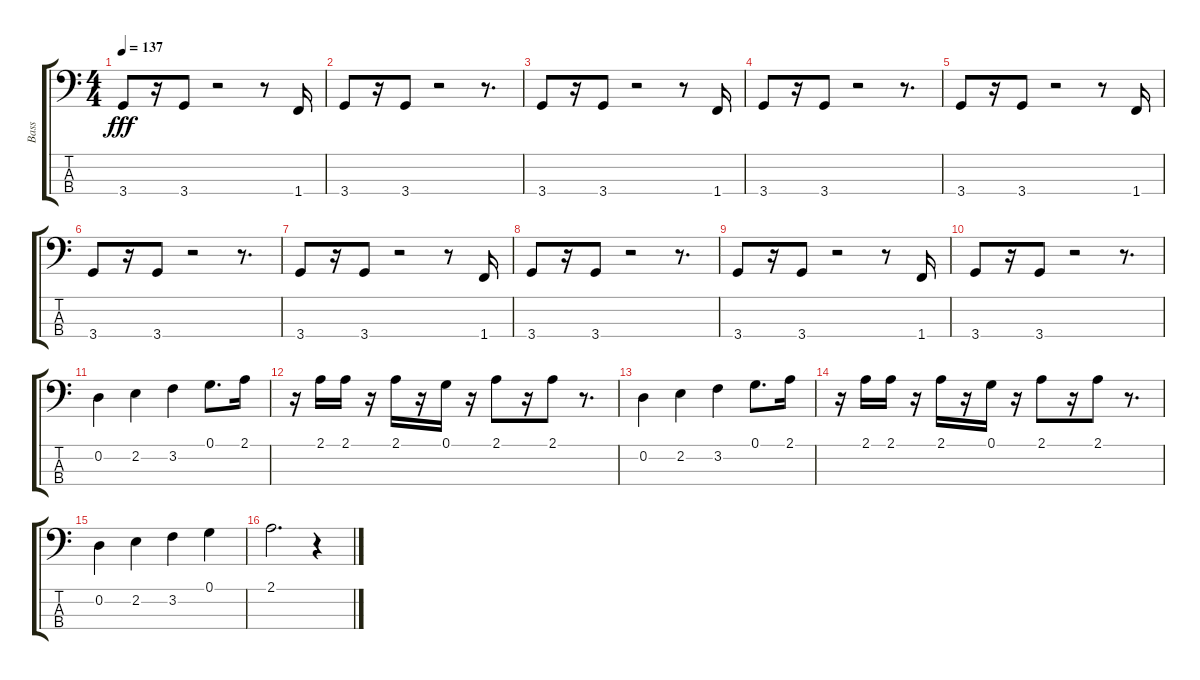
\track ("Bass" "Bass") {instrument slapbass1}
\staff {score tabs}
\tuning (G2 D2 A1 E1) {hide}
\ts (4 4)
\tempo 137
\clef f4
\ks c
3.4.8{dy fff} r.16 3.4.8 r.2 r.8 1.4.16 |
3.4.8 r.16 3.4.8 r.2 r.8{d} |
3.4.8 r.16 3.4.8 r.2 r.8 1.4.16 |
3.4.8 r.16 3.4.8 r.2 r.8{d} |
3.4.8 r.16 3.4.8 r.2 r.8 1.4.16 |
3.4.8 r.16 3.4.8 r.2 r.8{d} |
3.4.8 r.16 3.4.8 r.2 r.8 1.4.16 |
3.4.8 r.16 3.4.8 r.2 r.8{d} |
3.4.8 r.16 3.4.8 r.2 r.8 1.4.16 |
3.4.8 r.16 3.4.8 r.2 r.8{d} |
0.2.4 2.2.4 3.2.4 0.1.8{d} 2.1.16 |
r.16 2.1.16 2.1.16 r.16 2.1.16 r.16 0.1.16 r.16 2.1.8 r.16 2.1.8 r.8{d} |
0.2.4 2.2.4 3.2.4 0.1.8{d} 2.1.16 |
r.16 2.1.16 2.1.16 r.16 2.1.16 r.16 0.1.16 r.16 2.1.8 r.16 2.1.8 r.8{d} |
0.2.4 2.2.4 3.2.4 0.1.4 |
2.1.2{d} r.4
